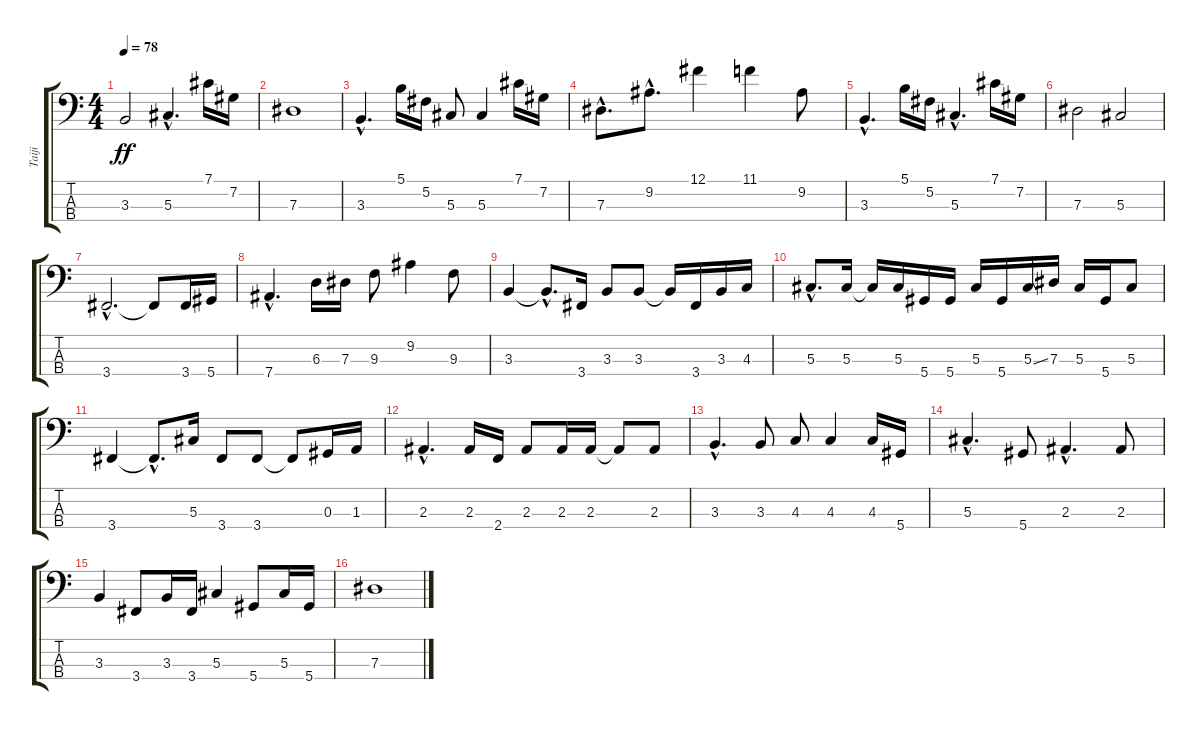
\track ("Taiji" "Taiji") {instrument electricbassfinger}
\staff {score tabs}
\tuning (Gb2 Db2 Ab1 Eb1) {hide}
\ts (4 4)
\tempo 78
\clef f4
\ks c
3.3.2{dy ff} 5.3{hac}.4{d} 7.1.16 7.2.16 |
7.3.1 |
3.3{hac}.4{d} 5.1.16 5.2.16 5.3.8 5.3.4 7.1.16 7.2.16 |
7.3{hac}.8{d} 9.2{hac}.8{d} 12.1.4 11.1.4 9.2.8 |
3.3{hac}.4{d} 5.1.16 5.2.16 5.3{hac}.4{d} 7.1.16 7.2.16 |
7.3.2 5.3.2 |
3.4{hac}.2{d} 3.4{t}.8 3.4.16 5.4.16 |
7.4{hac}.4{d} 6.3.16 7.3.16 9.3.8 9.2.4 9.3.8 |
3.3.4 3.3{hac t}.8{d} 3.4.16 3.3.8 3.3.8 3.3{t}.16 3.4.16 3.3.16 4.3.16 |
5.3{hac}.8{d} 5.3.16 5.3{t}.16 5.3.16 5.4.16 5.4.16 5.3.16 5.4.16 5.3{ss}.16 7.3.16 5.3.16 5.4.16 5.3.8 |
3.4.4 3.4{hac t}.8{d} 5.3.16 3.4.8 3.4.8 3.4{t}.8 0.3.16 1.3.16 |
2.3{hac}.4{d} 2.3.16 2.4.16 2.3.8 2.3.16 2.3.16 2.3{t}.8 2.3.8 |
3.3{hac}.4{d} 3.3.8 4.3.8 4.3.4 4.3.16 5.4.16 |
5.3{hac}.4{d} 5.4.8 2.3{hac}.4{d} 2.3.8 |
3.3.4 3.4.8 3.3.16 3.4.16 5.3.4 5.4.8 5.3.16 5.4.16 |
7.3.1
